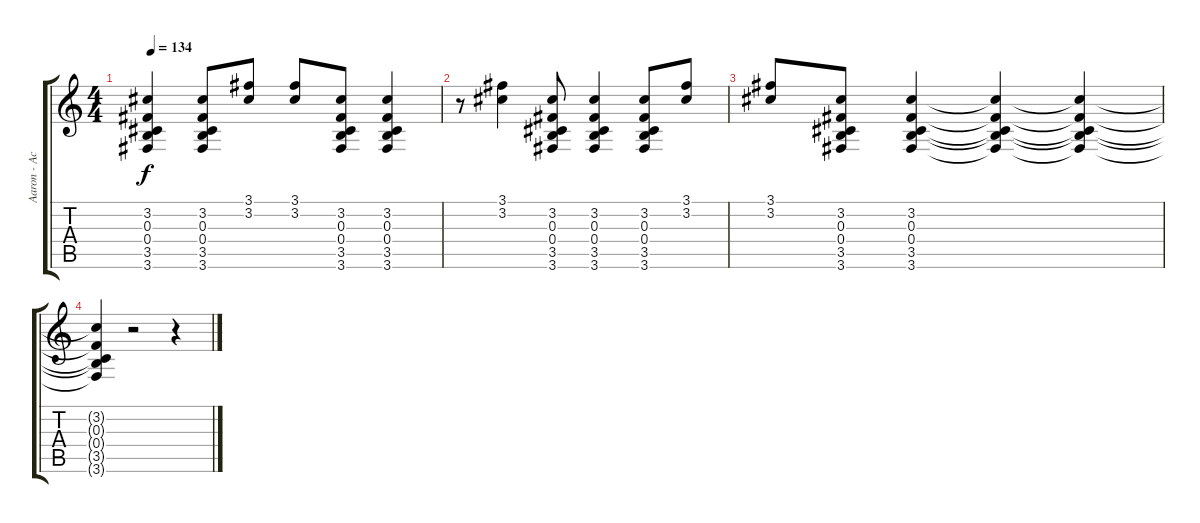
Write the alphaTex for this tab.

\track ("Aaron - Acoustic" "Aaron - Ac") {instrument acousticguitarsteel}
\staff {score tabs}
\tuning (Eb4 Bb3 Gb3 Db3 Ab2 Eb2) {hide}
\ts (4 4)
\tempo 134
\clef g2
\ks c
(3.2 0.3 0.4 3.5 3.6).4{dy f} (3.2 0.3 0.4 3.5 3.6).8 (3.1 3.2).8 (3.1 3.2).8 (3.2 0.3 0.4 3.5 3.6).8 (3.2 0.3 0.4 3.5 3.6).4 |
r.8 (3.1 3.2).4 (3.2 0.3 0.4 3.5 3.6).8 (3.2 0.3 0.4 3.5 3.6).4 (3.2 0.3 0.4 3.5 3.6).8 (3.1 3.2).8 |
(3.1 3.2).8 (3.2 0.3 0.4 3.5 3.6).8 (3.2 0.3 0.4 3.5 3.6).4 (3.2{t} 0.3{t} 0.4{t} 3.5{t} 3.6{t}).4 (3.2{t} 0.3{t} 0.4{t} 3.5{t} 3.6{t}).4 |
(3.2{t} 0.3{t} 0.4{t} 3.5{t} 3.6{t}).4 r.2 r.4
